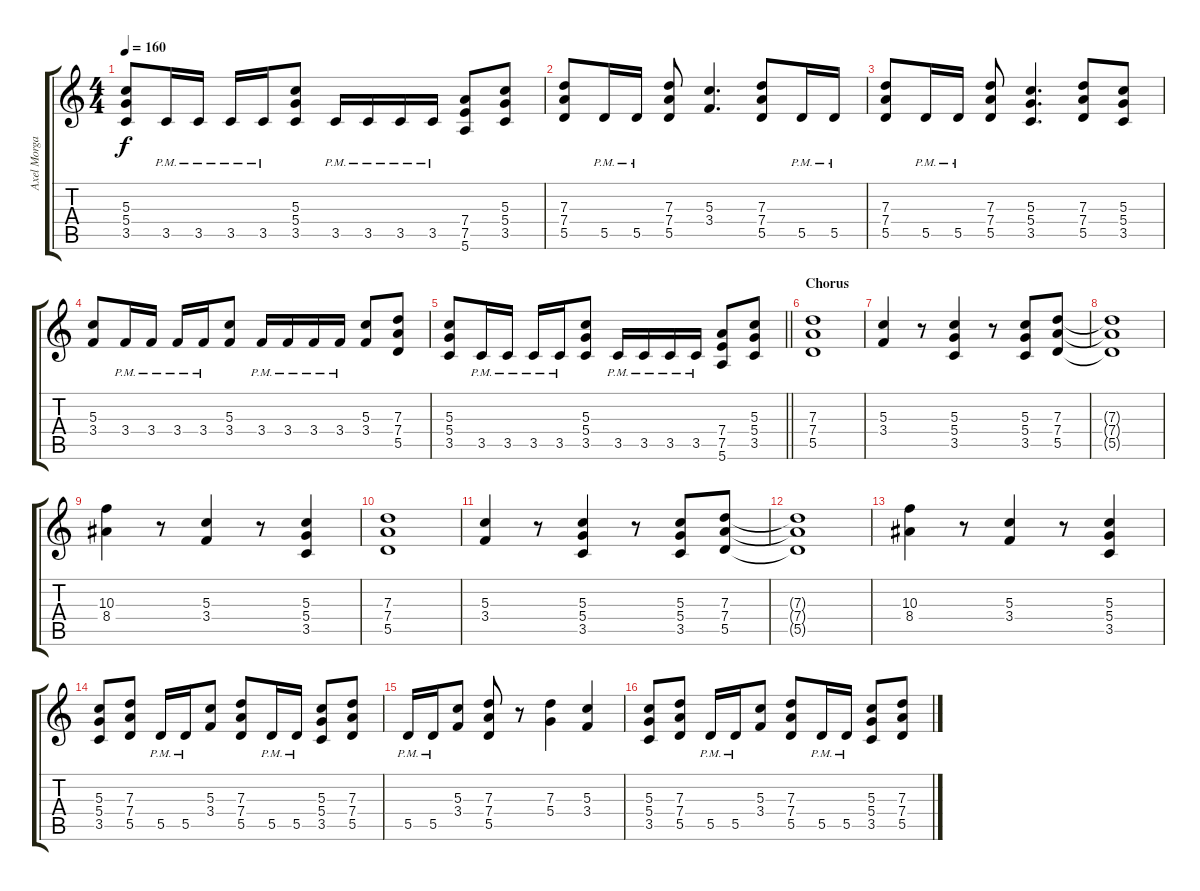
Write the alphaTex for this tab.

\track ("Axel Morgan" "Axel Morga") {instrument distortionguitar}
\staff {score tabs}
\tuning (E4 B3 G3 D3 A2 E2) {hide}
\ts (4 4)
\tempo 160
\clef g2
\ks c
(5.3 5.4 3.5).8{dy f} 3.5{pm}.16 3.5{pm}.16 3.5{pm}.16 3.5{pm}.16 (5.3 5.4 3.5).8 3.5{pm}.16 3.5{pm}.16 3.5{pm}.16 3.5{pm}.16 (7.4 7.5 5.6).8 (5.3 5.4 3.5).8 |
(7.3 7.4 5.5).8 5.5{pm}.16 5.5{pm}.16 (7.3 7.4 5.5).8 (5.3 3.4).4{d} (7.3 7.4 5.5).8 5.5{pm}.16 5.5{pm}.16 |
(7.3 7.4 5.5).8 5.5{pm}.16 5.5{pm}.16 (7.3 7.4 5.5).8 (5.3 5.4 3.5).4{d} (7.3 7.4 5.5).8 (5.3 5.4 3.5).8 |
(5.3 3.4).8 3.4{pm}.16 3.4{pm}.16 3.4{pm}.16 3.4{pm}.16 (5.3 3.4).8 3.4{pm}.16 3.4{pm}.16 3.4{pm}.16 3.4{pm}.16 (5.3 3.4).8 (7.3 7.4 5.5).8 |
\barLineRight lightlight
(5.3 5.4 3.5).8 3.5{pm}.16 3.5{pm}.16 3.5{pm}.16 3.5{pm}.16 (5.3 5.4 3.5).8 3.5{pm}.16 3.5{pm}.16 3.5{pm}.16 3.5{pm}.16 (7.4 7.5 5.6).8 (5.3 5.4 3.5).8 |
\section ("" "Chorus")
(7.3 7.4 5.5).1 |
(5.3 3.4).4 r.8 (5.3 5.4 3.5).4 r.8 (5.3 5.4 3.5).8 (7.3 7.4 5.5).8 |
(7.3{t} 7.4{t} 5.5{t}).1 |
(10.3 8.4).4 r.8 (5.3 3.4).4 r.8 (5.3 5.4 3.5).4 |
(7.3 7.4 5.5).1 |
(5.3 3.4).4 r.8 (5.3 5.4 3.5).4 r.8 (5.3 5.4 3.5).8 (7.3 7.4 5.5).8 |
(7.3{t} 7.4{t} 5.5{t}).1 |
(10.3 8.4).4 r.8 (5.3 3.4).4 r.8 (5.3 5.4 3.5).4 |
(5.3 5.4 3.5).8 (7.3 7.4 5.5).8 5.5{pm}.16 5.5{pm}.16 (5.3 3.4).8 (7.3 7.4 5.5).8 5.5{pm}.16 5.5{pm}.16 (5.3 5.4 3.5).8 (7.3 7.4 5.5).8 |
5.5{pm}.16 5.5{pm}.16 (5.3 3.4).8 (7.3 7.4 5.5).8 r.8 (7.3 5.4).4 (5.3 3.4).4 |
(5.3 5.4 3.5).8 (7.3 7.4 5.5).8 5.5{pm}.16 5.5{pm}.16 (5.3 3.4).8 (7.3 7.4 5.5).8 5.5{pm}.16 5.5{pm}.16 (5.3 5.4 3.5).8 (7.3 7.4 5.5).8
